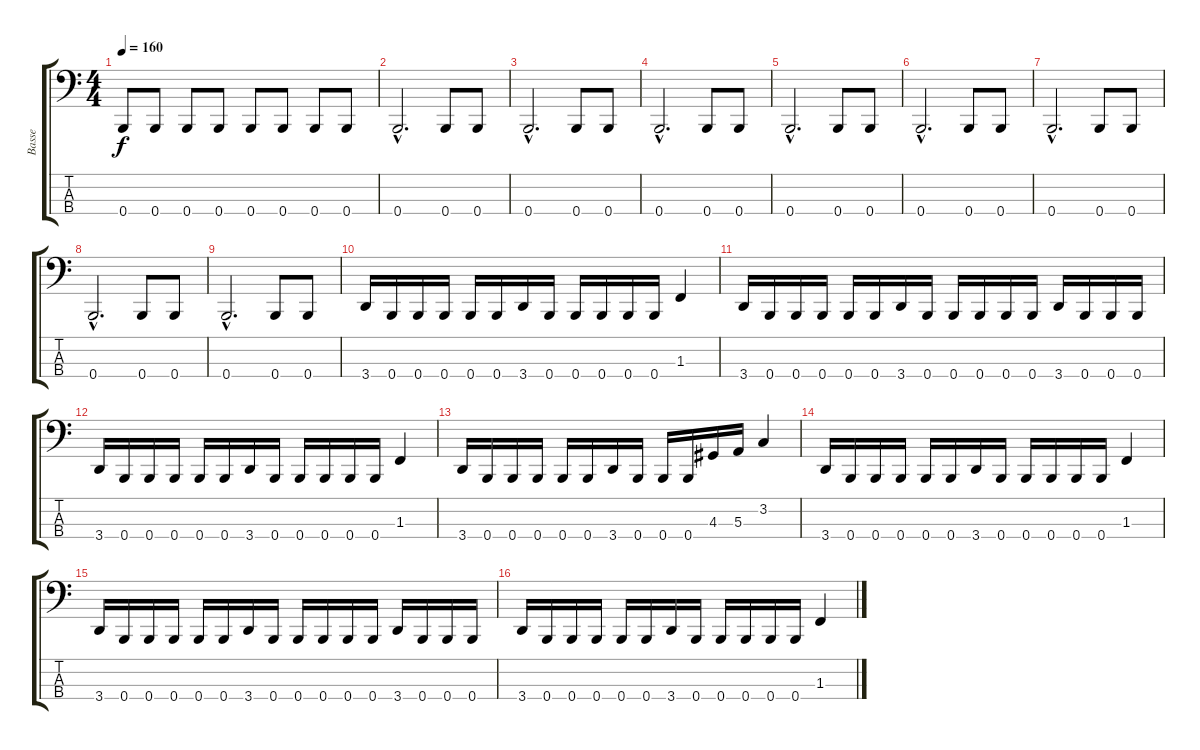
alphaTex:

\track ("Basse" "Basse") {instrument electricbasspick}
\staff {score tabs}
\tuning (D2 A1 E1 B0) {hide}
\ts (4 4)
\tempo 160
\clef f4
\ks c
0.4.8{dy f} 0.4.8 0.4.8 0.4.8 0.4.8 0.4.8 0.4.8 0.4.8 |
0.4{hac}.2{d} 0.4.8 0.4.8 |
0.4{hac}.2{d} 0.4.8 0.4.8 |
0.4{hac}.2{d} 0.4.8 0.4.8 |
0.4{hac}.2{d} 0.4.8 0.4.8 |
0.4{hac}.2{d} 0.4.8 0.4.8 |
0.4{hac}.2{d} 0.4.8 0.4.8 |
0.4{hac}.2{d} 0.4.8 0.4.8 |
0.4{hac}.2{d} 0.4.8 0.4.8 |
3.4.16 0.4.16 0.4.16 0.4.16 0.4.16 0.4.16 3.4.16 0.4.16 0.4.16 0.4.16 0.4.16 0.4.16 1.3.4 |
3.4.16 0.4.16 0.4.16 0.4.16 0.4.16 0.4.16 3.4.16 0.4.16 0.4.16 0.4.16 0.4.16 0.4.16 3.4.16 0.4.16 0.4.16 0.4.16 |
3.4.16 0.4.16 0.4.16 0.4.16 0.4.16 0.4.16 3.4.16 0.4.16 0.4.16 0.4.16 0.4.16 0.4.16 1.3.4 |
3.4.16 0.4.16 0.4.16 0.4.16 0.4.16 0.4.16 3.4.16 0.4.16 0.4.16 0.4.16 4.3.16 5.3.16 3.2.4 |
3.4.16 0.4.16 0.4.16 0.4.16 0.4.16 0.4.16 3.4.16 0.4.16 0.4.16 0.4.16 0.4.16 0.4.16 1.3.4 |
3.4.16 0.4.16 0.4.16 0.4.16 0.4.16 0.4.16 3.4.16 0.4.16 0.4.16 0.4.16 0.4.16 0.4.16 3.4.16 0.4.16 0.4.16 0.4.16 |
3.4.16 0.4.16 0.4.16 0.4.16 0.4.16 0.4.16 3.4.16 0.4.16 0.4.16 0.4.16 0.4.16 0.4.16 1.3.4
